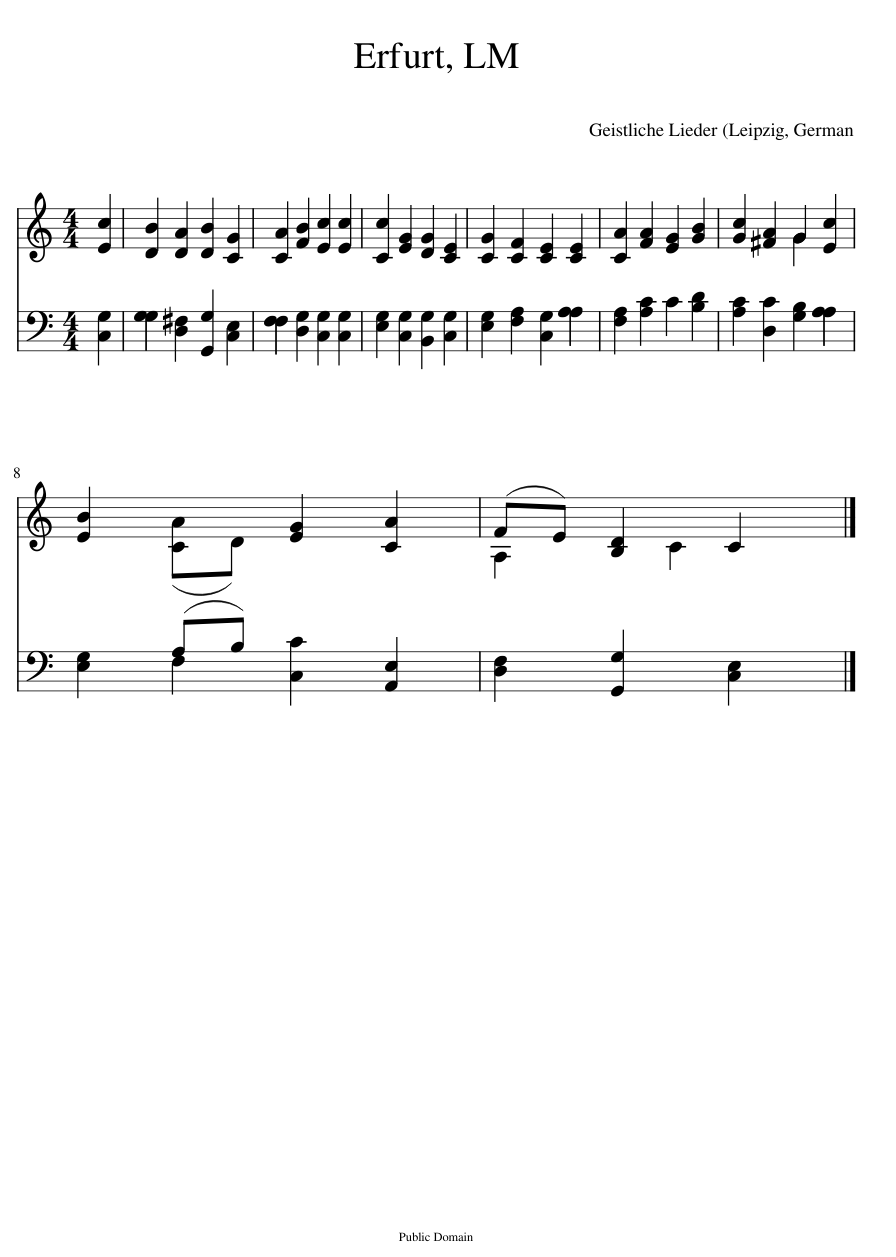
X:1
%%score ( 1 2 ) ( 3 4 )
L:1/8
M:4/4
I:linebreak $
K:C
V:1 treble
V:2 treble
V:3 bass
V:4 bass
V:1
 [Ec]2 | [DB]2 [DA]2 [DB]2 [CG]2 | [CA]2 [FB]2 [Ec]2 [Ec]2 | [Cc]2 [EG]2 [DG]2 [CE]2 | [CG]2 [CF]2 [CE]2 [CE]2 | %5
 [CA]2 [FA]2 [EG]2 [GB]2 | [Gc]2 [^FA]2 G2 [Ec]2 |$ [EB]2 (CD) [EG]2 [CA]2 | (FE) [B,D]2 C2 |] %9
V:2
 x2 | x8 | x8 | x8 | x8 | %5
 x8 | x4 G2 x2 |$ x2 A2 x4 | A,2 x C2 x |] %9
V:3
 [C,G,]2 | G,2 [D,^F,]2 [G,,G,]2 [C,E,]2 | F,2 [D,G,]2 [C,G,]2 [C,G,]2 | [E,G,]2 [C,G,]2 [B,,G,]2 [C,G,]2 | [E,G,]2 [F,A,]2 [C,G,]2 A,2 | %5
 [F,A,]2 [A,C]2 C2 [B,D]2 | [A,C]2 [D,C]2 [G,B,]2 A,2 |$ [E,G,]2 (A,B,) [C,C]2 [A,,E,]2 | [D,F,]2 [G,,G,]2 [C,E,]2 |] %9
V:4
 x2 | G,2 x6 | F,2 x6 | x8 | x6 A,2 | %5
 x8 | x6 A,2 |$ x2 F,2 x4 | x6 |] %9
